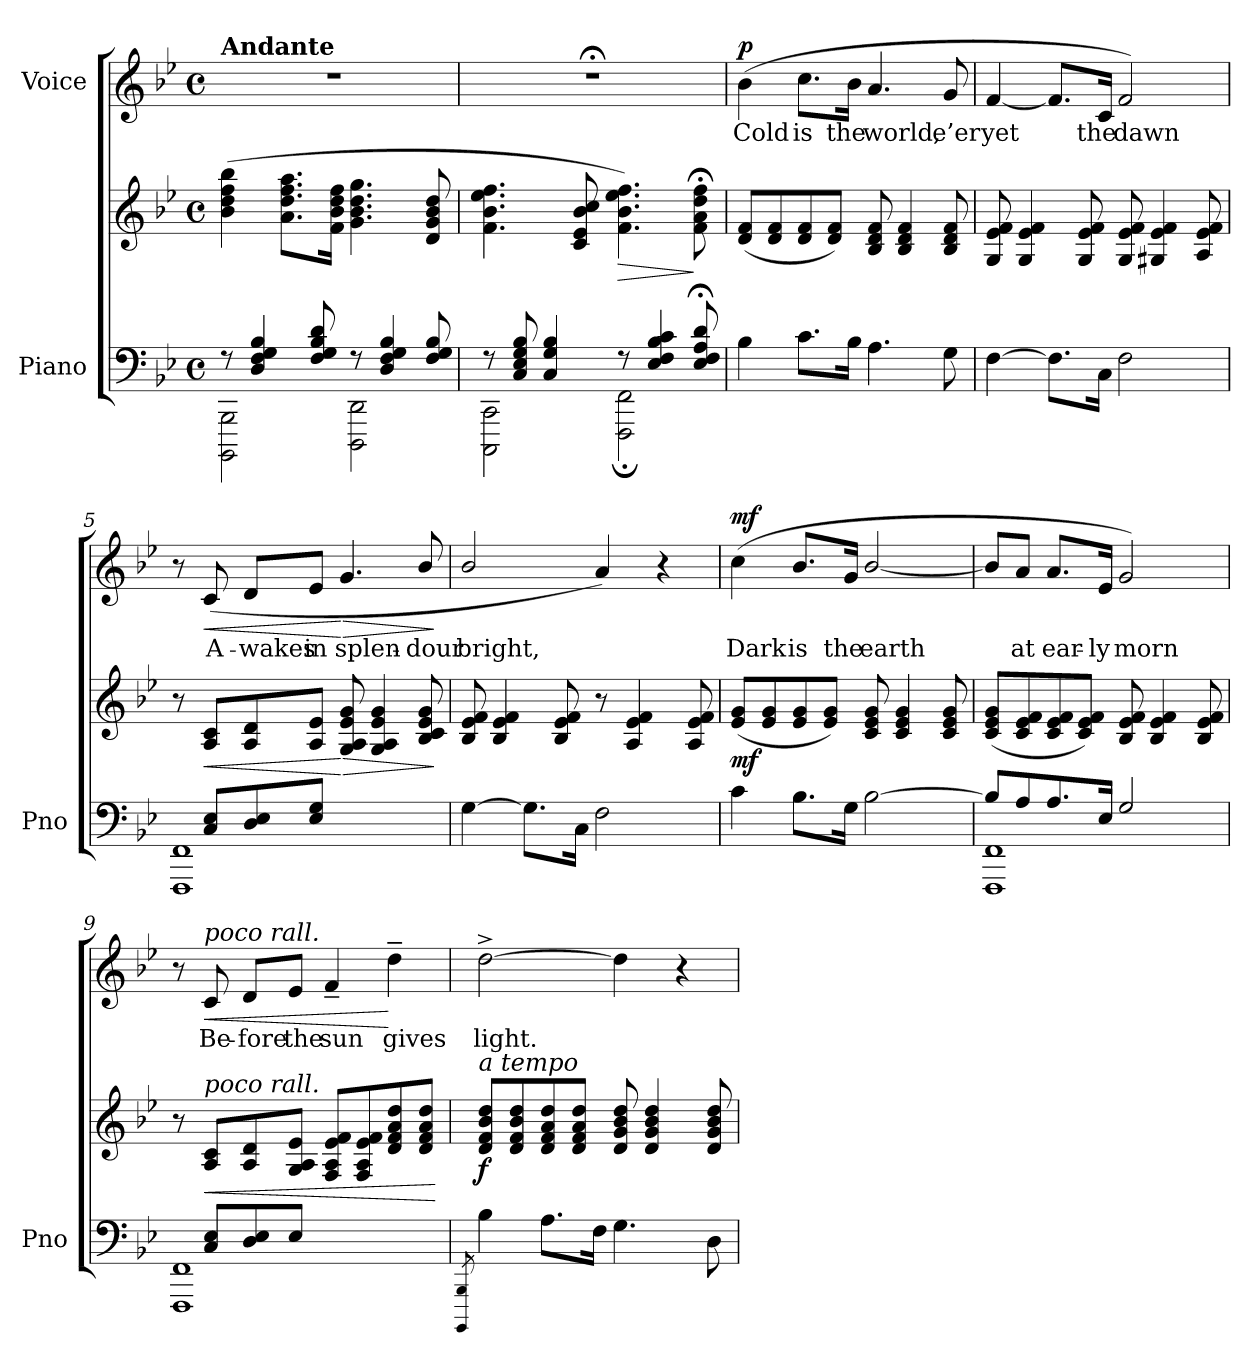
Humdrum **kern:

**kern	**kern	**dynam	**kern	**text	**dynam
*part2	*part2	*part2	*part1	*part1	*part1
*staff3	*staff2	*staff2/3	*staff1	*staff1	*staff1
*I"Piano	*	*	*I"Voice	*	*
*I'Pno	*	*	*	*	*
*clefF4	*clefG2	*	*clefG2	*	*
*k[b-e-]	*k[b-e-]	*	*k[b-e-]	*	*
*M4/4	*M4/4	*	*M4/4	*	*
*met(c)	*met(c)	*	*met(c)	*	*
*MM54	*MM54	*	*MM54	*	*
=1	=1	=1	=1	=1	=1
*^	*	*	*	*	*
!	!	!	!	!LO:TX:a:B:t=Andante	!	!
!	!	!	!LO:DY:b	!	!	!
!	!	!	!LO:DY:n=1:b	!	!	!
8r	2BBBB-\ 2BBB-\	(4b-\ 4dd\ 4ff\ 4bb-\	f other-dynamics	1r	.	.
4D/ 4F/ 4G/ 4B-/	.	.	.	.	.	.
.	.	8.a\ 8.dd\ 8.ff\ 8.aa\L	.	.	.	.
8F/ 8G/ 8B-/ 8d/	.	.	.	.	.	.
.	.	16f\ 16b-\ 16dd\ 16ff\Jk	.	.	.	.
8r	2DDD\ 2DD\	4.g\ 4.b-\ 4.dd\ 4.gg\	.	.	.	.
4D/ 4F/ 4G/ 4B-/	.	.	.	.	.	.
8F/ 8G/ 8B-/	.	8d/ 8g/ 8b-/ 8dd/	.	.	.	.
=2	=2	=2	=2	=2	=2	=2
8r	2CCC\ 2CC\	4.f\ 4.b-\ 4.ee-\ 4.ff\	.	1r;<	.	.
8C/ 8E-/ 8G/ 8B-/	.	.	.	.	.	.
4C/ 4G/ 4B-/	.	.	.	.	.	.
.	.	8c/ 8e-/ 8b-/ 8cc/	.	.	.	.
!	!	!	!LO:HP:b	!	!	!
8r	2FFF\; 2FF\;	4.f\ 4.b-\ 4.ee-\ 4.ff\)	>	.	.	.
4E-/ 4F/ 4B-/ 4c/	.	.	.	.	.	.
8E-/;< 8F/;< 8A/;< 8d/;<	.	8f\;< 8a\;< 8dd\;< 8ff\;<	]	.	.	.
*v	*v	*	*	*	*	*
=3	=3	=3	=3	=3	=3
!	!	!LO:DY:b	!	!	!
!	!	!LO:DY:n=1:b	!	!	!LO:DY:a
4B-\	(8d/ 8f/L	p other-dynamics	(4b-\	Cold	p
.	8d/ 8f/	.	.	.	.
8.c\L	8d/ 8f/	.	8.cc\L	is	.
.	8d/ 8f/J)	.	.	.	.
16B-\Jk	.	.	16b-\Jk	the	.
4.A\	8B-/ 8d/ 8f/	.	4.a/	world,	.
.	4B-/ 4d/ 4f/	.	.	.	.
8G\	8B-/ 8d/ 8f/	.	8g/	e’er	.
=4	=4	=4	=4	=4	=4
[4F\	8G/ 8e-/ 8f/	.	[4f/	yet	.
.	4G/ 4e-/ 4f/	.	.	.	.
8.F\L]	.	.	8.f/L]	.	.
.	8G/ 8e-/ 8f/	.	.	.	.
16C\Jk	.	.	16c/Jk	the	.
2F\	8G/ 8e-/ 8f/	.	2f/)	dawn	.
.	4G#X/ 4e-/ 4f/	.	.	.	.
.	8A/ 8e-/ 8f/	.	.	.	.
=5	=5	=5	=5	=5	=5
*^	*	*	*	*	*
8ryy	1FFF 1FF	8r	.	8r	.	.
!	!	!	!LO:HP:b	!	!	!LO:HP:b
8C/ 8E-/L	.	8A/ 8c/L	<	(8c/	A-	<
8D/ 8E-/	.	8A/ 8d/	.	8d/L	-wakes	.
8E-/ 8G/J	.	8A/ 8e-/J	.	8e-/J	in	.
!	!	!	!LO:HP:n=1:b	!	!	!LO:HP:n=1:b
2ryy	.	8G/ 8A/ 8e-/ 8g/	[ >	4.g/	splen-	[ >
.	.	4G/ 4A/ 4e-/ 4g/	.	.	.	.
.	.	8B-/ 8c/ 8e-/ 8g/	.	8b-/	-dour	.
*v	*v	*	*	*	*	*
.	.	]	.	.	]
=6	=6	=6	=6	=6	=6
[4G\	8B-/ 8e-/ 8f/	.	2b-/	bright,	.
.	4B-/ 4e-/ 4f/	.	.	.	.
8.G\L]	.	.	.	.	.
.	8B-/ 8e-/ 8f/	.	.	.	.
16C\Jk	.	.	.	.	.
2F\	8r	.	4a/)	.	.
.	4A/ 4e-/ 4f/	.	.	.	.
.	.	.	4r	.	.
.	8A/ 8e-/ 8f/	.	.	.	.
=7	=7	=7	=7	=7	=7
!	!	!LO:DY:b	!	!	!LO:DY:a
4c\	(8e-/ 8g/L	mf	(4cc\	Dark	mf
.	8e-/ 8g/	.	.	.	.
8.B-\L	8e-/ 8g/	.	8.b-/L	is	.
.	8e-/ 8g/J)	.	.	.	.
16G\Jk	.	.	16g/Jk	the	.
[>2B-\	8c/ 8e-/ 8g/	.	[2b-/	earth	.
.	4c/ 4e-/ 4g/	.	.	.	.
.	8c/ 8e-/ 8g/	.	.	.	.
=8	=8	=8	=8	=8	=8
*^	*	*	*	*	*
8B-/L]	1FFF 1FF	(8c/ 8e-/ 8g/L	.	8b-/L]	.	.
8A/	.	8c/ 8e-/ 8f/	.	8a/J	at	.
8.A/	.	8c/ 8e-/ 8f/	.	8.a/L	ear-	.
.	.	8c/ 8e-/ 8f/J)	.	.	.	.
16E-/Jk	.	.	.	16e-/Jk	-ly	.
2G/	.	8B-/ 8e-/ 8f/	.	2g/)	morn	.
.	.	4B-/ 4e-/ 4f/	.	.	.	.
.	.	8B-/ 8e-/ 8f/	.	.	.	.
=9	=9	=9	=9	=9	=9	=9
8ryy	1FFF 1FF	8r	.	8r	.	.
!	!	!	!	!LO:TX:i:t=poco rall.	!	!
!	!	!LO:TX:i:t=poco rall.	!	!	!	!
!	!	!	!LO:HP:b	!	!	!LO:HP:b
8C/ 8E-/L	.	8A/ 8c/L	<	8c/	Be-	<
8D/ 8E-/	.	8A/ 8d/	.	8d/L	-fore	.
8E-/J	.	8G/ 8A/ 8e-/J	.	8e-/J	the	.
2ryy	.	8F/ 8A/ 8e-/ 8f/L	.	4f~/	sun	.
.	.	8F/ 8A/ 8e-/ 8f/	.	.	.	.
.	.	8d/ 8f/ 8a/ 8dd/	.	4dd~\	gives	[
.	.	8d/ 8f/ 8a/ 8dd/J	.	.	.	.
*v	*v	*	*	*	*	*
.	.	[	.	.	.
=10	=10	=10	=10	=10	=10
8qBBBB-/ 8qBBB-/	.	.	.	.	.
!	!LO:TX:i:t=a tempo	!	!	!	!
!	!	!LO:DY:b	!	!	!
4B-\	8d/ 8f/ 8b-/ 8dd/L	f	[2dd^\	light.	.
.	8d/ 8f/ 8b-/ 8dd/	.	.	.	.
8.A\L	8d/ 8f/ 8a/ 8dd/	.	.	.	.
.	8d/ 8f/ 8a/ 8dd/J	.	.	.	.
16F\Jk	.	.	.	.	.
4.G\	8d/ 8g/ 8b-/ 8dd/	.	4dd\]	.	.
.	4d/ 4g/ 4b-/ 4dd/	.	.	.	.
.	.	.	4r	.	.
8D\	8d/ 8g/ 8b-/ 8dd/	.	.	.	.
=	=	=	=	=	=
*-	*-	*-	*-	*-	*-
